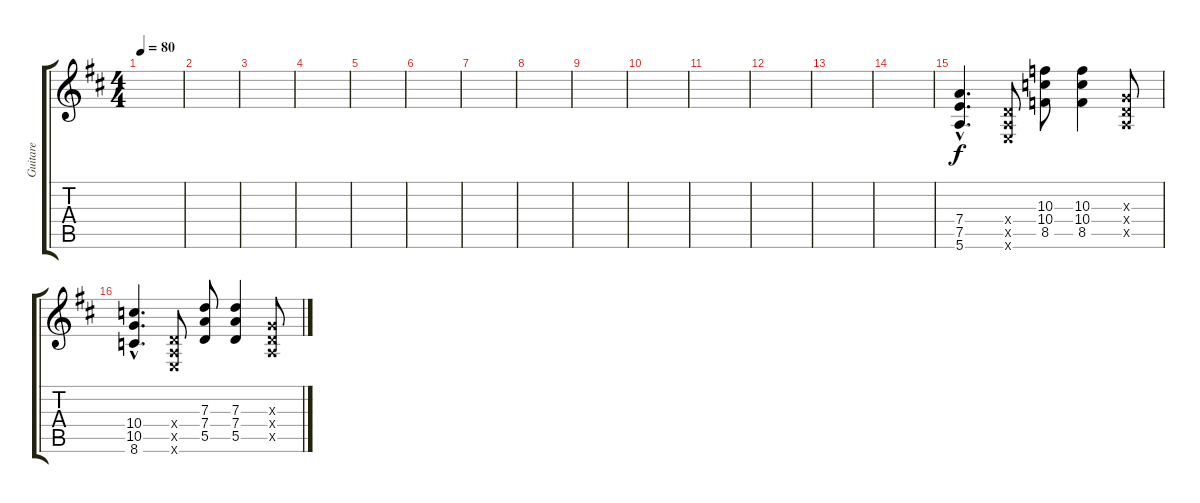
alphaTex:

\track ("Guitare" "Guitare") {instrument distortionguitar}
\staff {score tabs}
\tuning (E4 B3 G3 D3 A2 E2) {hide}
\ts (4 4)
\tempo 80
\clef g2
\ks d
|
|
|
|
|
|
|
|
|
|
|
|
|
|
(7.4{hac} 7.5{hac} 5.6{hac}).4{d} (0.4{x} 0.5{x} 0.6{x}).8 (10.3 10.4 8.5).8 (10.3 10.4 8.5).4 (0.3{x} 0.4{x} 0.5{x}).8 |
(10.4{hac} 10.5{hac} 8.6{hac}).4{d} (0.4{x} 0.5{x} 0.6{x}).8 (7.3 7.4 5.5).8 (7.3 7.4 5.5).4 (0.3{x} 0.4{x} 0.5{x}).8
